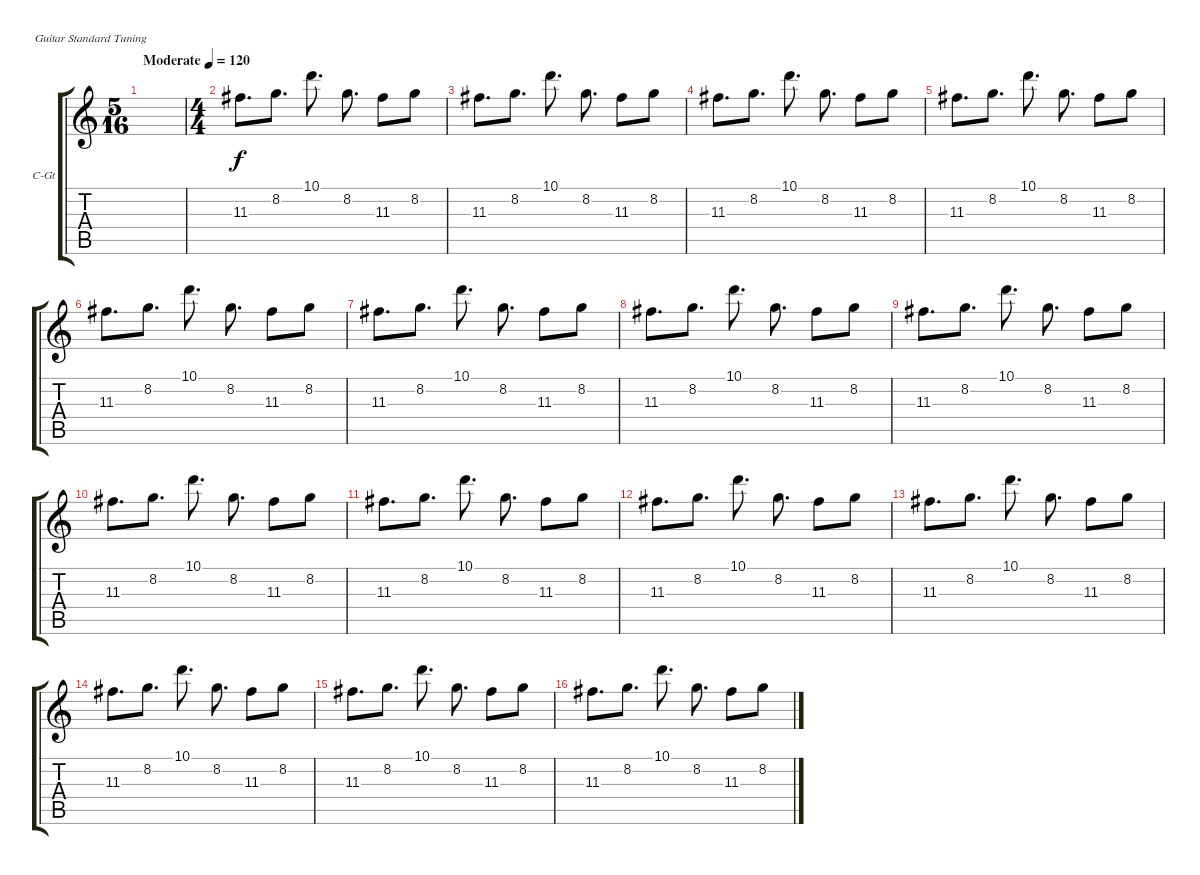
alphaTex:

\bracketExtendMode groupsimilarinstruments
\firstSystemTrackNameOrientation horizontal
\otherSystemsTrackNameOrientation horizontal
\track ("Crean Guitar" "C-Gt") {instrument electricguitarclean}
\staff {score tabs}
\tuning (E4 B3 G3 D3 A2 E2)
\ts (5 16)
\tempo (120 "Moderate")
\clef g2
\scale
0.395904
\ks c
|
\ts (4 4)
\scale
0.395904 11.3.8{d} 8.2.8{d} 10.1.8{d} 8.2.8{d} 11.3.8 8.2.8 |
\scale
0.208191 11.3.8{d} 8.2.8{d} 10.1.8{d} 8.2.8{d} 11.3.8 8.2.8 |
\scale
0.333333 11.3.8{d} 8.2.8{d} 10.1.8{d} 8.2.8{d} 11.3.8 8.2.8 |
\scale
0.333333 11.3.8{d} 8.2.8{d} 10.1.8{d} 8.2.8{d} 11.3.8 8.2.8 |
\scale
0.333333 11.3.8{d} 8.2.8{d} 10.1.8{d} 8.2.8{d} 11.3.8 8.2.8 |
\scale
0.333333 11.3.8{d} 8.2.8{d} 10.1.8{d} 8.2.8{d} 11.3.8 8.2.8 |
\scale
0.333333 11.3.8{d} 8.2.8{d} 10.1.8{d} 8.2.8{d} 11.3.8 8.2.8 |
\scale
0.333333 11.3.8{d} 8.2.8{d} 10.1.8{d} 8.2.8{d} 11.3.8 8.2.8 |
\scale
0.333333 11.3.8{d} 8.2.8{d} 10.1.8{d} 8.2.8{d} 11.3.8 8.2.8 |
\scale
0.333333 11.3.8{d} 8.2.8{d} 10.1.8{d} 8.2.8{d} 11.3.8 8.2.8 |
\scale
0.333333 11.3.8{d} 8.2.8{d} 10.1.8{d} 8.2.8{d} 11.3.8 8.2.8 |
\scale
0.333333 11.3.8{d} 8.2.8{d} 10.1.8{d} 8.2.8{d} 11.3.8 8.2.8 |
\scale
0.333333 11.3.8{d} 8.2.8{d} 10.1.8{d} 8.2.8{d} 11.3.8 8.2.8 |
\scale
0.333333 11.3.8{d} 8.2.8{d} 10.1.8{d} 8.2.8{d} 11.3.8 8.2.8 |
\scale
0.333333 11.3.8{d} 8.2.8{d} 10.1.8{d} 8.2.8{d} 11.3.8 8.2.8
